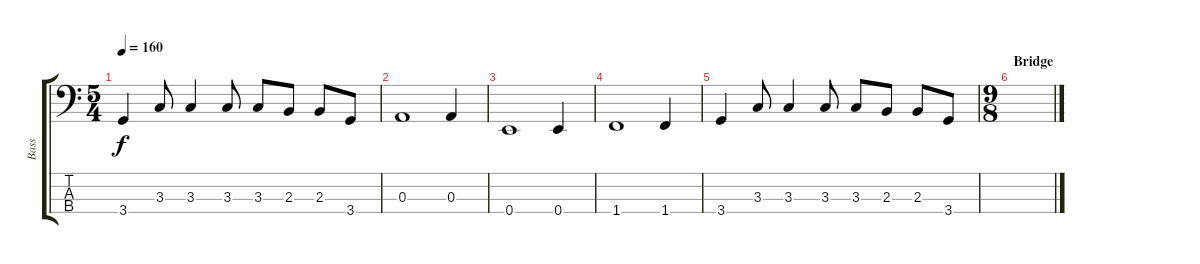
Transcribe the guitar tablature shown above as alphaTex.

\track ("Bass" "Bass") {instrument electricbassfinger}
\staff {score tabs}
\tuning (G2 D2 A1 E1) {hide}
\ts (5 4)
\tempo 160
\clef f4
\ks c
3.4.4{dy f} 3.3.8 3.3.4 3.3.8 3.3.8 2.3.8 2.3.8 3.4.8 |
0.3.1 0.3.4 |
0.4.1 0.4.4 |
1.4.1 1.4.4 |
3.4.4 3.3.8 3.3.4 3.3.8 3.3.8 2.3.8 2.3.8 3.4.8 |
\ts (9 8)
\section ("" "Bridge")
